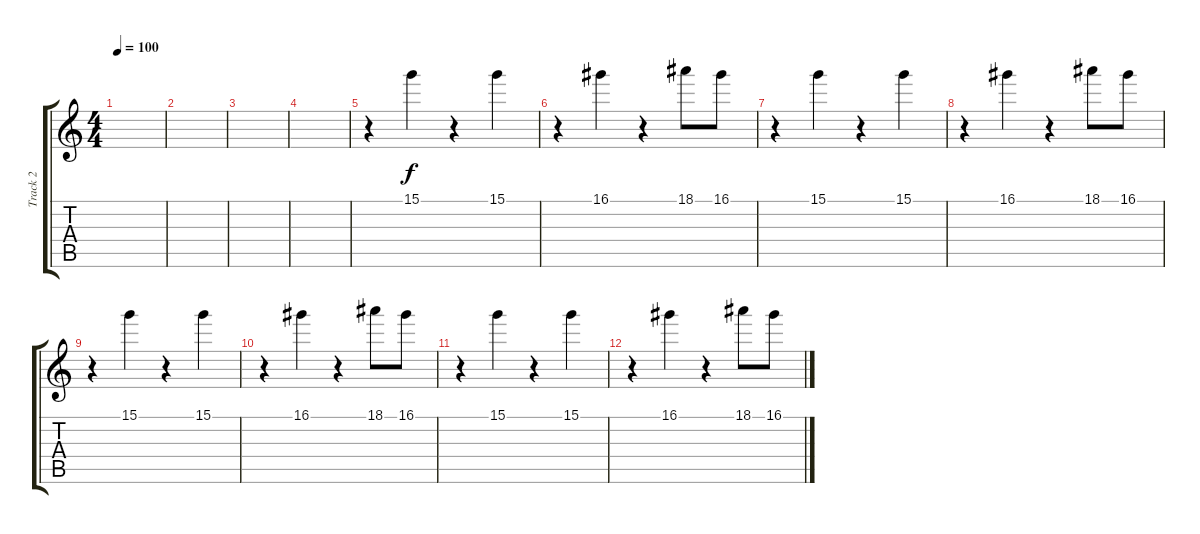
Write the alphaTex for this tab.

\track ("Track 2" "Track 2") {instrument overdrivenguitar}
\staff {score tabs}
\tuning (E4 B3 G3 D3 A2 D2) {hide}
\ts (4 4)
\tempo 100
\clef g2
\ks c
|
|
|
|
r.4 15.1.4 r.4 15.1.4 |
r.4 16.1.4 r.4 18.1.8 16.1.8 |
r.4 15.1.4 r.4 15.1.4 |
r.4 16.1.4 r.4 18.1.8 16.1.8 |
r.4 15.1.4 r.4 15.1.4 |
r.4 16.1.4 r.4 18.1.8 16.1.8 |
r.4 15.1.4 r.4 15.1.4 |
r.4 16.1.4 r.4 18.1.8 16.1.8
